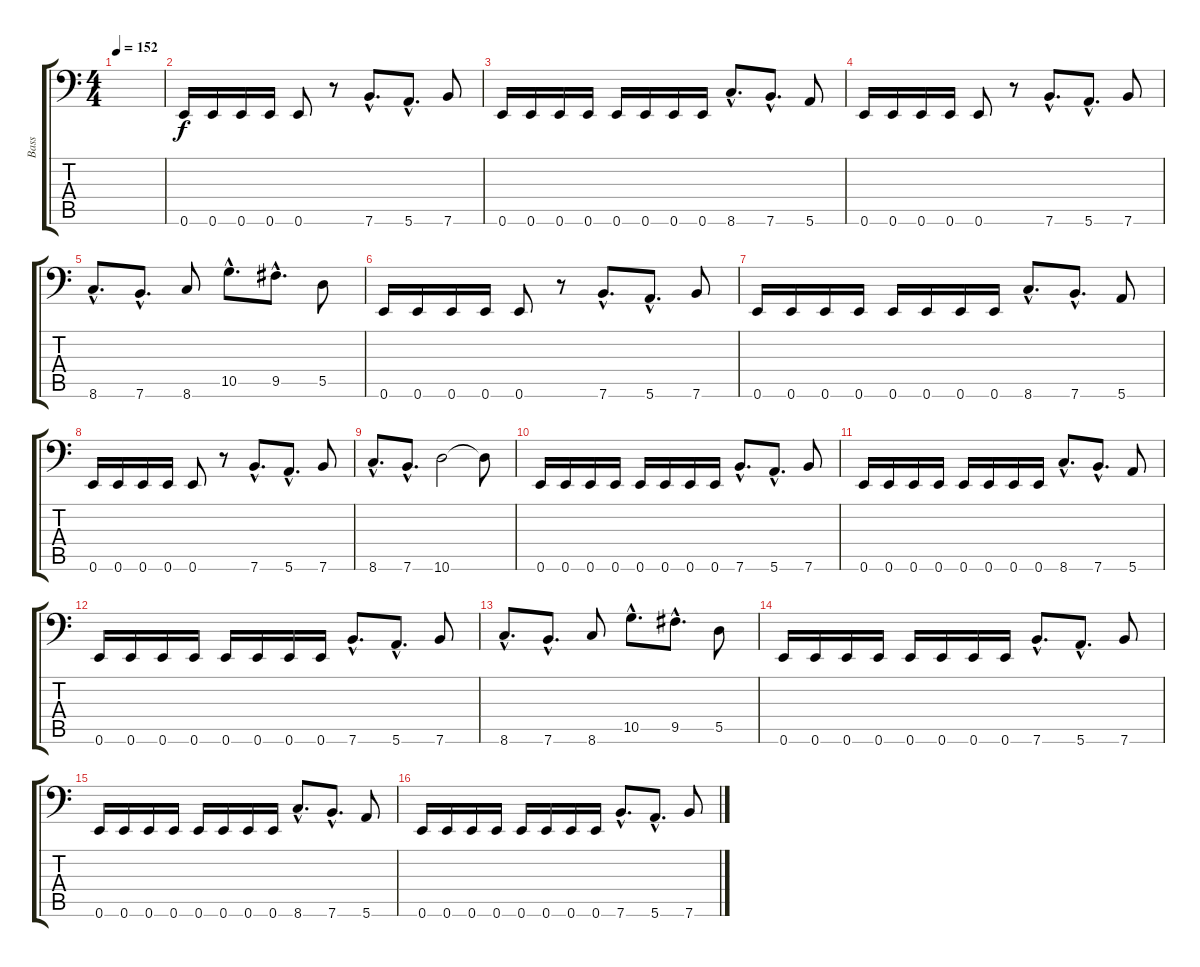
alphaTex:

\track ("Bass" "Bass") {instrument electricbasspick}
\staff {score tabs}
\tuning (E3 B2 G2 D2 A1 E1) {hide}
\ts (4 4)
\tempo 152
\clef f4
\ks c
|
0.6.16 0.6.16 0.6.16 0.6.16 0.6.8 r.8 7.6{hac}.8{d} 5.6{hac}.8{d} 7.6.8 |
0.6.16 0.6.16 0.6.16 0.6.16 0.6.16 0.6.16 0.6.16 0.6.16 8.6{hac}.8{d} 7.6{hac}.8{d} 5.6.8 |
0.6.16 0.6.16 0.6.16 0.6.16 0.6.8 r.8 7.6{hac}.8{d} 5.6{hac}.8{d} 7.6.8 |
8.6{hac}.8{d} 7.6{hac}.8{d} 8.6.8 10.5{hac}.8{d} 9.5{hac}.8{d} 5.5.8 |
0.6.16 0.6.16 0.6.16 0.6.16 0.6.8 r.8 7.6{hac}.8{d} 5.6{hac}.8{d} 7.6.8 |
0.6.16 0.6.16 0.6.16 0.6.16 0.6.16 0.6.16 0.6.16 0.6.16 8.6{hac}.8{d} 7.6{hac}.8{d} 5.6.8 |
0.6.16 0.6.16 0.6.16 0.6.16 0.6.8 r.8 7.6{hac}.8{d} 5.6{hac}.8{d} 7.6.8 |
8.6{hac}.8{d} 7.6{hac}.8{d} 10.6.2 10.6{t}.8 |
0.6.16 0.6.16 0.6.16 0.6.16 0.6.16 0.6.16 0.6.16 0.6.16 7.6{hac}.8{d} 5.6{hac}.8{d} 7.6.8 |
0.6.16 0.6.16 0.6.16 0.6.16 0.6.16 0.6.16 0.6.16 0.6.16 8.6{hac}.8{d} 7.6{hac}.8{d} 5.6.8 |
0.6.16 0.6.16 0.6.16 0.6.16 0.6.16 0.6.16 0.6.16 0.6.16 7.6{hac}.8{d} 5.6{hac}.8{d} 7.6.8 |
8.6{hac}.8{d} 7.6{hac}.8{d} 8.6.8 10.5{hac}.8{d} 9.5{hac}.8{d} 5.5.8 |
0.6.16 0.6.16 0.6.16 0.6.16 0.6.16 0.6.16 0.6.16 0.6.16 7.6{hac}.8{d} 5.6{hac}.8{d} 7.6.8 |
0.6.16 0.6.16 0.6.16 0.6.16 0.6.16 0.6.16 0.6.16 0.6.16 8.6{hac}.8{d} 7.6{hac}.8{d} 5.6.8 |
0.6.16 0.6.16 0.6.16 0.6.16 0.6.16 0.6.16 0.6.16 0.6.16 7.6{hac}.8{d} 5.6{hac}.8{d} 7.6.8
